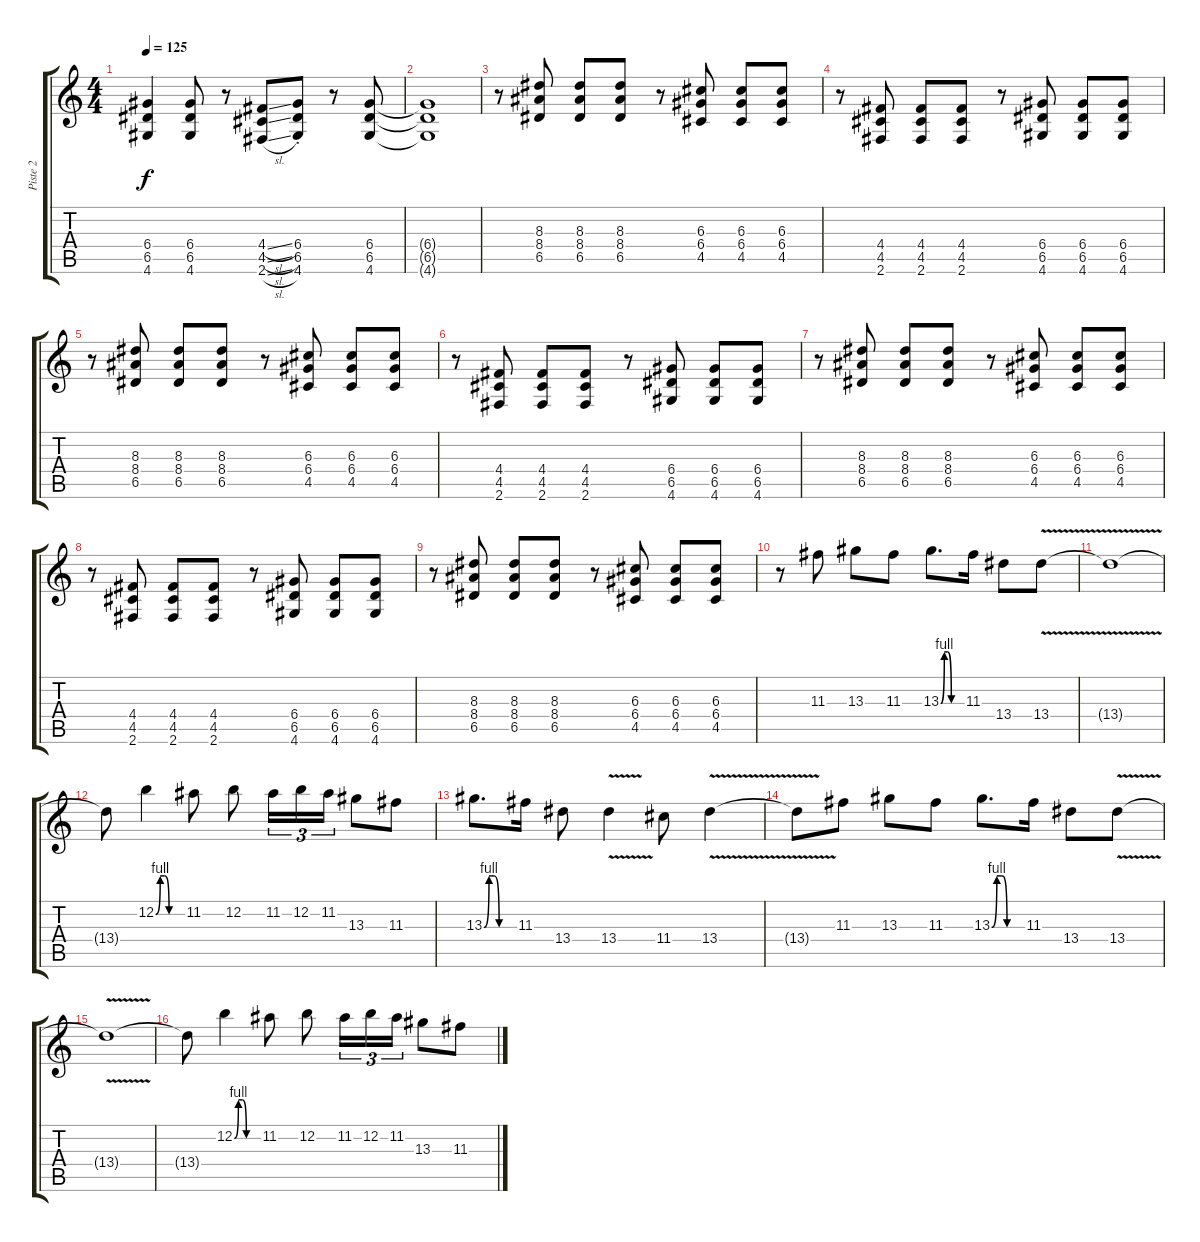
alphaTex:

\track ("Piste 2" "Piste 2") {instrument distortionguitar}
\staff {score tabs}
\tuning (E4 B3 G3 D3 A2 E2) {hide}
\ts (4 4)
\tempo 125
\clef g2
\ks c
(6.4 6.5 4.6).4{dy f} (6.4 6.5 4.6).8 r.8 (4.4{sl} 4.5{sl} 2.6{sl}).8 (6.4{st} 6.5{st} 4.6{st}).8 r.8 (6.4 6.5 4.6).8 |
(6.4{t} 6.5{t} 4.6{t}).1 |
r.8 (8.3 8.4 6.5).8 (8.3 8.4 6.5).8 (8.3 8.4 6.5).8 r.8 (6.3 6.4 4.5).8 (6.3 6.4 4.5).8 (6.3 6.4 4.5).8 |
r.8 (4.4 4.5 2.6).8 (4.4 4.5 2.6).8 (4.4 4.5 2.6).8 r.8 (6.4 6.5 4.6).8 (6.4 6.5 4.6).8 (6.4 6.5 4.6).8 |
r.8 (8.3 8.4 6.5).8 (8.3 8.4 6.5).8 (8.3 8.4 6.5).8 r.8 (6.3 6.4 4.5).8 (6.3 6.4 4.5).8 (6.3 6.4 4.5).8 |
r.8 (4.4 4.5 2.6).8 (4.4 4.5 2.6).8 (4.4 4.5 2.6).8 r.8 (6.4 6.5 4.6).8 (6.4 6.5 4.6).8 (6.4 6.5 4.6).8 |
r.8 (8.3 8.4 6.5).8 (8.3 8.4 6.5).8 (8.3 8.4 6.5).8 r.8 (6.3 6.4 4.5).8 (6.3 6.4 4.5).8 (6.3 6.4 4.5).8 |
r.8 (4.4 4.5 2.6).8 (4.4 4.5 2.6).8 (4.4 4.5 2.6).8 r.8 (6.4 6.5 4.6).8 (6.4 6.5 4.6).8 (6.4 6.5 4.6).8 |
r.8 (8.3 8.4 6.5).8 (8.3 8.4 6.5).8 (8.3 8.4 6.5).8 r.8 (6.3 6.4 4.5).8 (6.3 6.4 4.5).8 (6.3 6.4 4.5).8 |
r.8 11.3.8 13.3.8 11.3.8 13.3{be (custom 0 0 10 4 20 4 30 0 60 0)}.8{d} 11.3.16 13.4.8 13.4{v}.8 |
13.4{t}.1 |
13.4{t}.8 12.2{be (custom 0 0 10 4 20 4 30 0 60 0)}.4 11.2.8 12.2.8 11.2.16{tu (3 2)} 12.2.16{tu (3 2)} 11.2.16{tu (3 2)} 13.3.8 11.3.8 |
13.3{be (custom 0 0 10 4 20 4 30 0 60 0)}.8{d} 11.3.16 13.4.8 13.4{v}.4 11.4.8 13.4{v}.4 |
13.4{t}.8 11.3.8 13.3.8 11.3.8 13.3{be (custom 0 0 10 4 20 4 30 0 60 0)}.8{d} 11.3.16 13.4.8 13.4{v}.8 |
13.4{t}.1 |
13.4{t}.8 12.2{be (custom 0 0 10 4 20 4 30 0 60 0)}.4 11.2.8 12.2.8 11.2.16{tu (3 2)} 12.2.16{tu (3 2)} 11.2.16{tu (3 2)} 13.3.8 11.3.8
